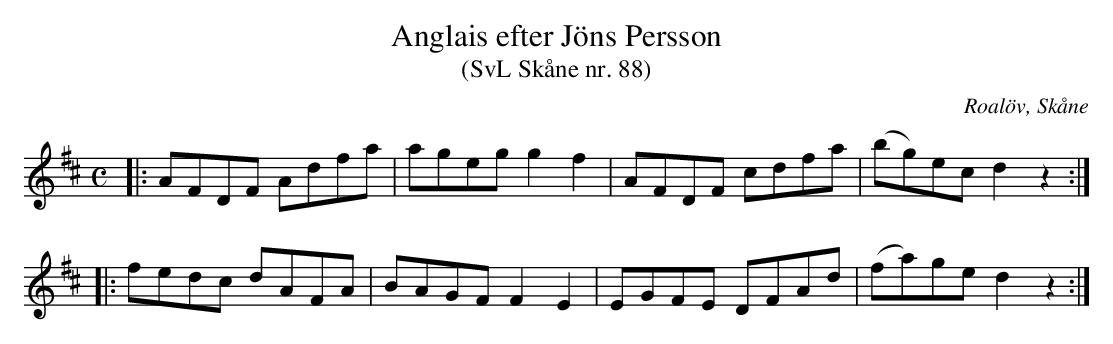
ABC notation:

X:1
T:Anglais efter Jöns Persson
T:(SvL Skåne nr. 88)
O:Roalöv, Skåne
M:C
L:1/8
K:D
|: AFDF Adfa | ageg g2 f2 | AFDF cdfa | (bg)ec d2 z2 :|
|: fedc dAFA | BAGF F2 E2 | EGFE DFAd | (fa)ge d2 z2 :|
